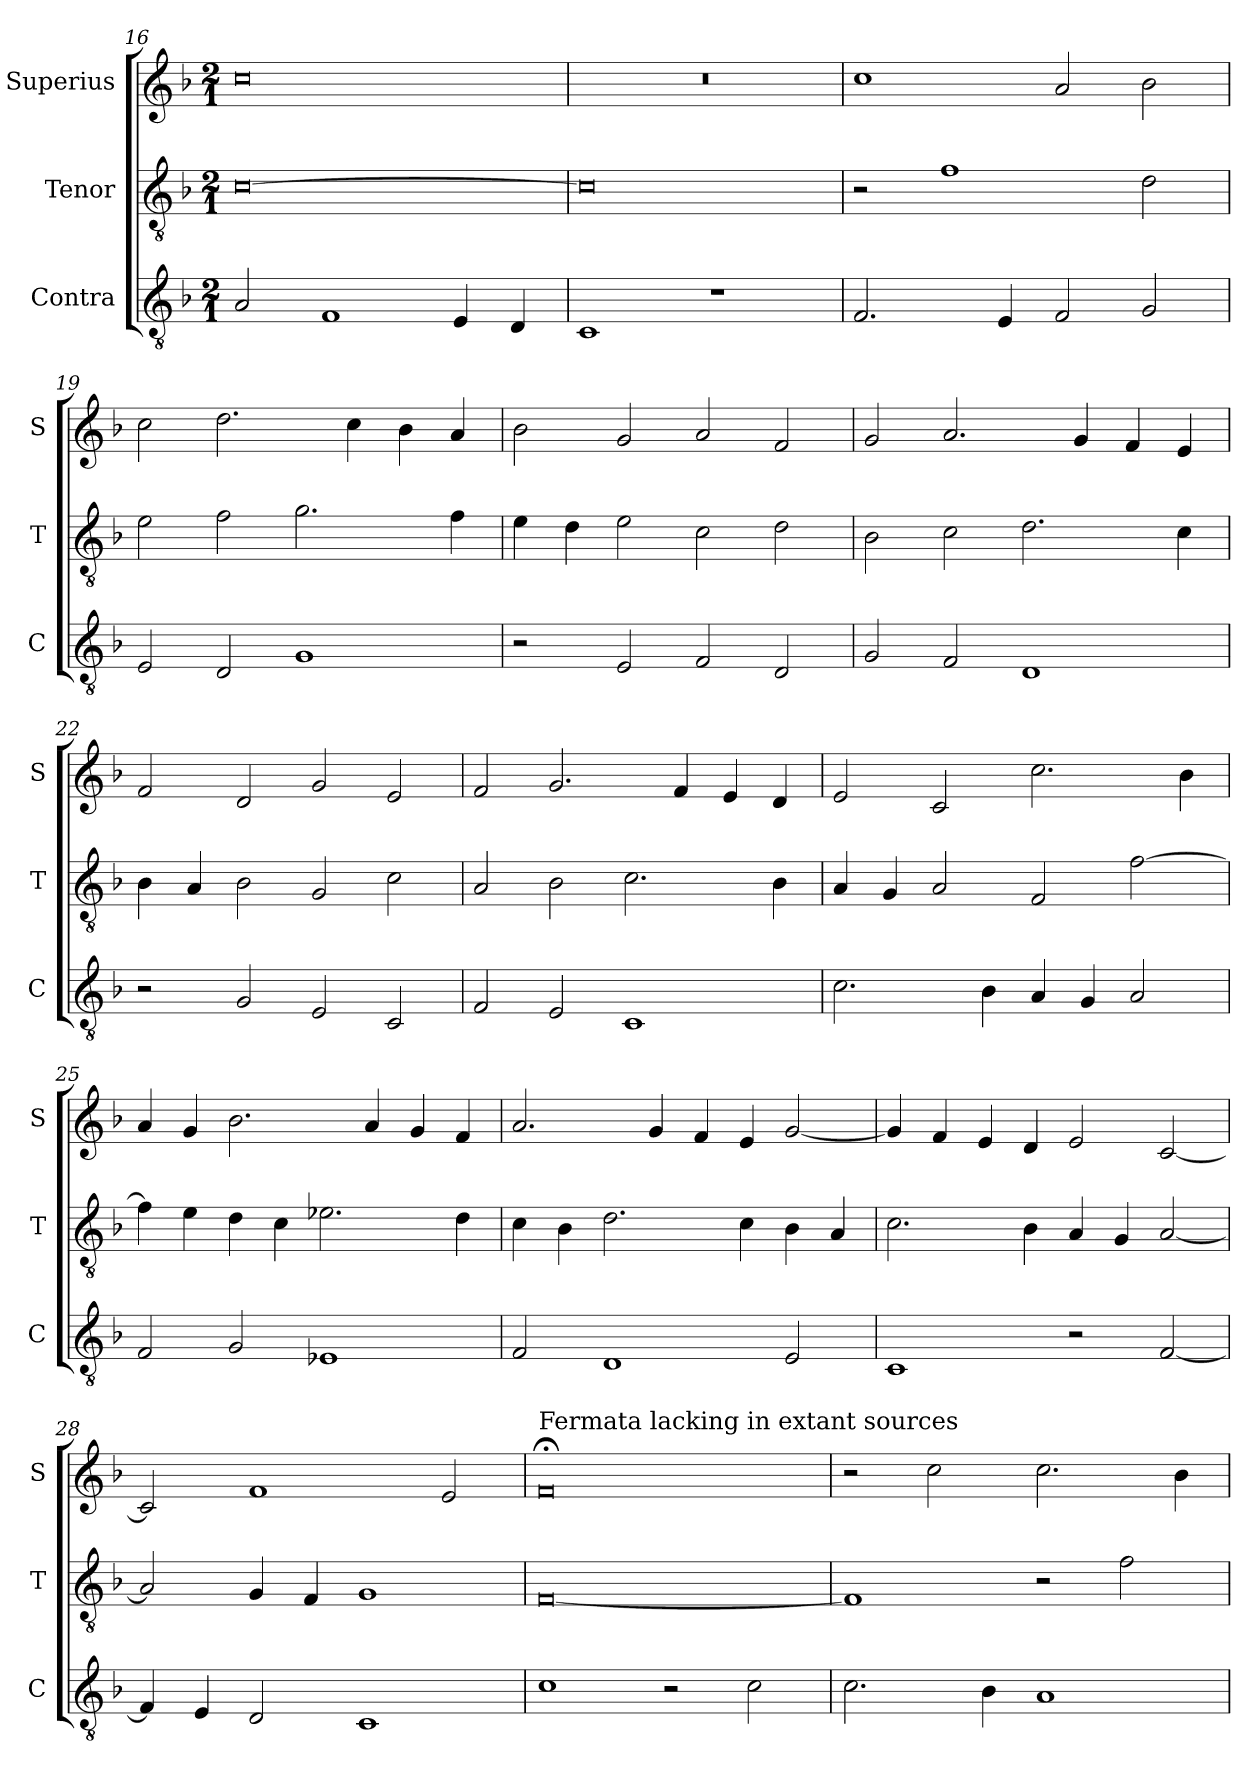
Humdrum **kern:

**kern	**kern	**kern
*part3	*part2	*part1
*staff3	*staff2	*staff1
*I"Contra	*I"Tenor	*I"Superius
*I'C	*I'T	*I'S
*clefGv2	*clefGv2	*clefG2
*k[b-]	*k[b-]	*k[b-]
*M2/1	*M2/1	*M2/1
=16	=16	=16
2A/	[0c	0cc
1F	.	.
4E/	.	.
4D/	.	.
=17	=17	=17
1C	0c]	0r
1r	.	.
=18	=18	=18
2.F/	2r	1cc
.	1f	.
4E/	.	.
2F/	.	2a/
2G/	2d\	2b-\
=19	=19	=19
2E/	2e\	2cc\
2D/	2f\	2.dd\
1G	2.g\	.
.	.	4cc\
.	.	4b-\
.	4f\	4a/
=20	=20	=20
2r	4e\	2b-\
.	4d\	.
2E/	2e\	2g/
2F/	2c\	2a/
2D/	2d\	2f/
=21	=21	=21
2G/	2B-\	2g/
2F/	2c\	2.a/
1D	2.d\	.
.	.	4g/
.	.	4f/
.	4c\	4e/
=22	=22	=22
2r	4B-\	2f/
.	4A/	.
2G/	2B-\	2d/
2E/	2G/	2g/
2C/	2c\	2e/
=23	=23	=23
2F/	2A/	2f/
2E/	2B-\	2.g/
1C	2.c\	.
.	.	4f/
.	.	4e/
.	4B-\	4d/
=24	=24	=24
2.c\	4A/	2e/
.	4G/	.
.	2A/	2c/
4B-\	.	.
4A/	2F/	2.cc\
4G/	.	.
2A/	[2f\	.
.	.	4b-\
=25	=25	=25
2F/	4f\]	4a/
.	4e\	4g/
2G/	4d\	2.b-\
.	4c\	.
1E-X	2.e-X\	.
.	.	4a/
.	.	4g/
.	4d\	4f/
=26	=26	=26
2F/	4c\	2.a/
.	4B-\	.
1D	2.d\	.
.	.	4g/
.	.	4f/
.	4c\	4e/
2E/	4B-\	[2g/
.	4A/	.
=27	=27	=27
1C	2.c\	4g/]
.	.	4f/
.	.	4e/
.	4B-\	4d/
2r	4A/	2e/
.	4G/	.
[2F/	[2A/	[2c/
=28	=28	=28
4F/]	2A/]	2c/]
4E/	.	.
2D/	4G/	1f
.	4F/	.
1C	1G	.
.	.	2e/
=29	=29	=29
!	!	!LO:TX:a:t=Fermata lacking in extant sources
1c	[0F	0f;<
2r	.	.
2c\	.	.
=30	=30	=30
2.c\	1F]	2r
.	.	2cc\
4B-\	.	.
1A	2r	2.cc\
.	2f\	.
.	.	4b-\
=	=	=
*-	*-	*-
